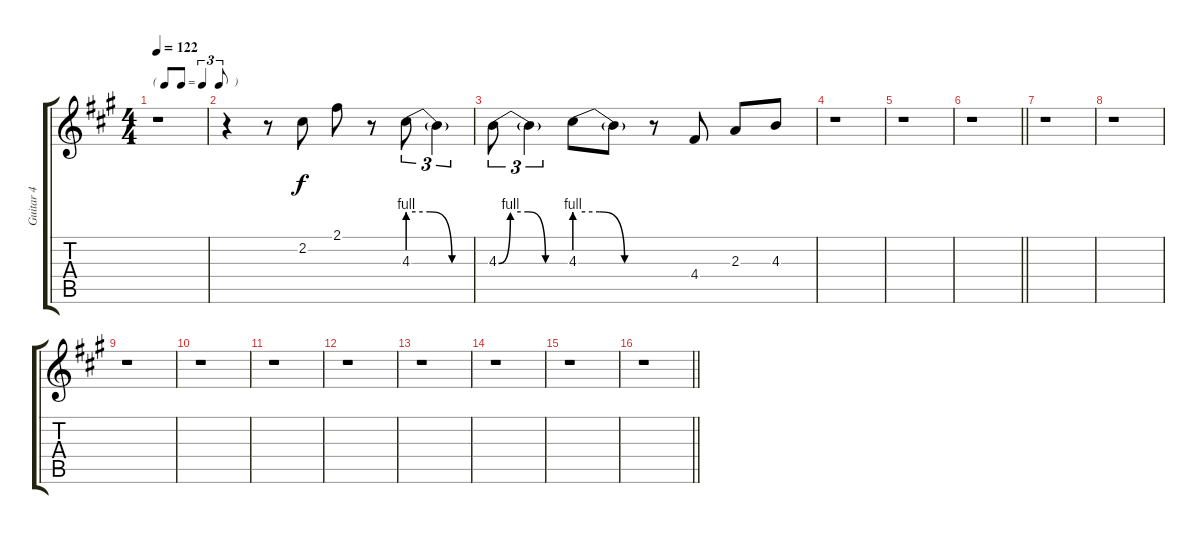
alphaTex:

\track ("Guitar 4" "Guitar 4") {instrument electricguitarclean}
\staff {score tabs}
\tuning (E4 B3 G3 D3 A2 E2) {hide}
\ts (4 4)
\tf triplet8th
\tempo 122
\clef g2
\ks a
r.1{dy f} |
r.4 r.8 2.2.8 2.1.8 r.8 4.3{be (custom 0 4 20 4 40 0 60 0)}.8{tu (3 2)} 4.3{t}.4{tu (3 2)} |
4.3{be (custom 0 0 10 4 25 4 40 0 60 0)}.8{tu (3 2)} 4.3{t}.4{tu (3 2)} 4.3{be (custom 0 4 20 4 40 0 60 0)}.8 4.3{t}.8 r.8 4.4.8 2.3.8 4.3.8 |
r.1 |
r.1 |
\barLineRight lightlight
r.1 |
r.1 |
r.1 |
r.1 |
r.1 |
r.1 |
r.1 |
r.1 |
r.1 |
r.1 |
\barLineRight lightlight
r.1
